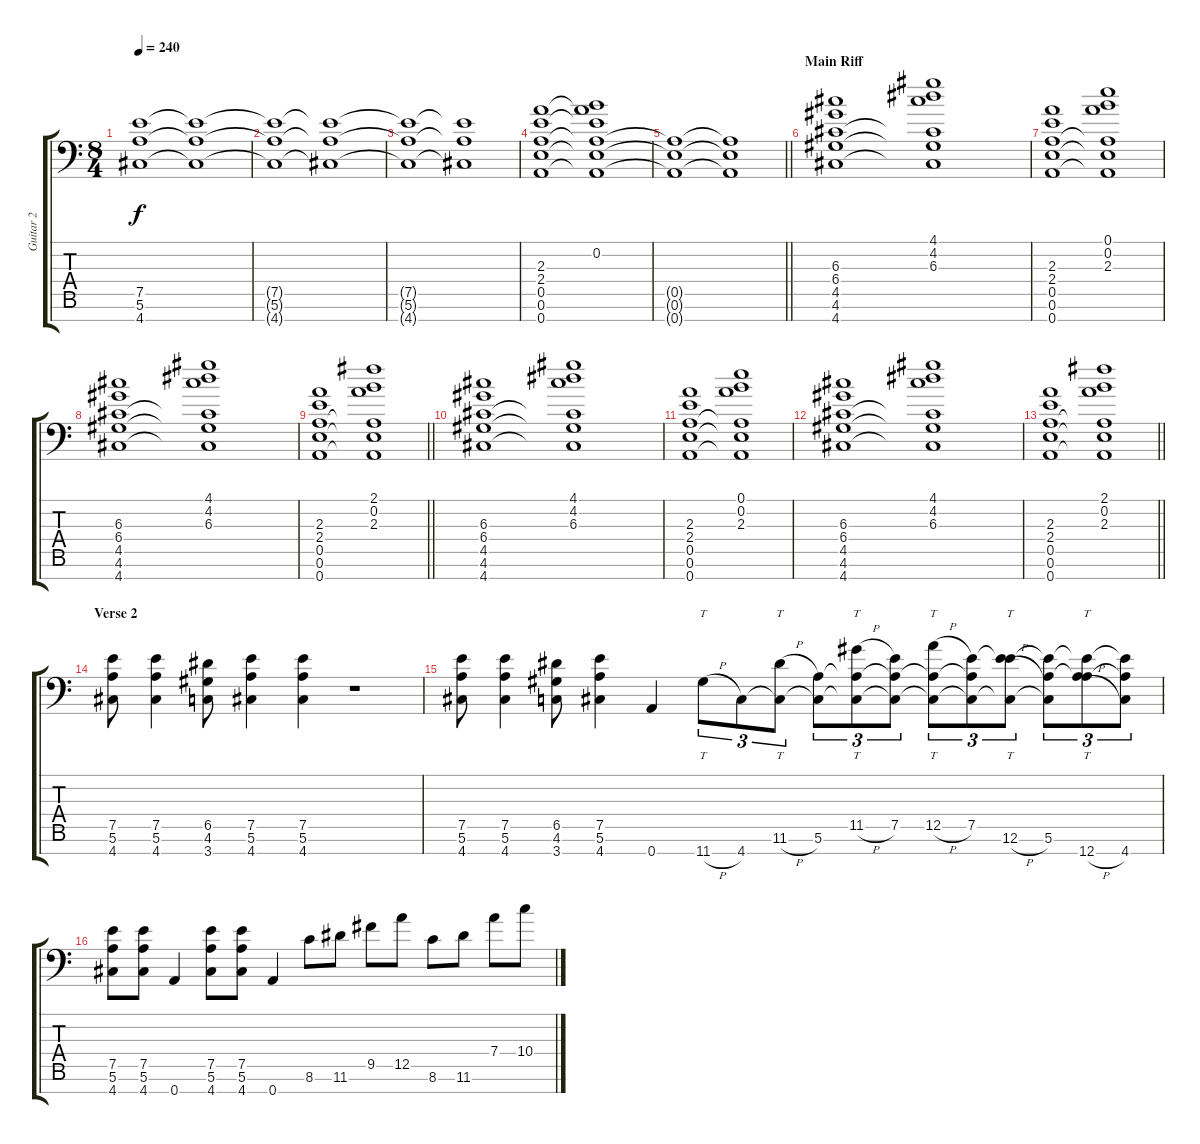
\track ("Guitar 2" "Guitar 2") {instrument overdrivenguitar}
\staff {score tabs}
\tuning (E4 B3 G3 D3 A2 E2 A1) {hide}
\ts (8 4)
\tempo 240
\clef f4
\ks c
(7.5{t} 5.6{t} 4.7{t}).1{dy f} (7.5{t} 5.6{t} 4.7{t}).1 |
(7.5{t} 5.6{t} 4.7{t}).1{volume 0} (7.5{t} 5.6{t} 4.7{t}).1 |
(7.5{t} 5.6{t} 4.7{t}).1 (7.5{t} 5.6{t} 4.7{t}).1 |
(2.3 2.4 0.5 0.6 0.7).1{volume 14} (0.2 2.3{t} 2.4{t} 0.5{t} 0.6{t} 0.7{t}).1 |
\barLineRight lightlight
(0.5{t} 0.6{t} 0.7{t}).1 (0.5{t} 0.6{t} 0.7{t}).1 |
\section ("" "Main Riff")
(6.3 6.4 4.5 4.6 4.7).1 (4.1 4.2 6.3 4.5{t} 4.6{t} 4.7{t}).1 |
(2.3 2.4 0.5 0.6 0.7).1 (0.1 0.2 2.3 0.5{t} 0.6{t} 0.7{t}).1 |
(6.3 6.4 4.5 4.6 4.7).1 (4.1 4.2 6.3 4.5{t} 4.6{t} 4.7{t}).1 |
\barLineRight lightlight
(2.3 2.4 0.5 0.6 0.7).1 (2.1 0.2 2.3 0.5{t} 0.6{t} 0.7{t}).1 |
(6.3 6.4 4.5 4.6 4.7).1 (4.1 4.2 6.3 4.5{t} 4.6{t} 4.7{t}).1 |
(2.3 2.4 0.5 0.6 0.7).1 (0.1 0.2 2.3 0.5{t} 0.6{t} 0.7{t}).1 |
(6.3 6.4 4.5 4.6 4.7).1 (4.1 4.2 6.3 4.5{t} 4.6{t} 4.7{t}).1 |
\barLineRight lightlight
(2.3 2.4 0.5 0.6 0.7).1 (2.1 0.2 2.3 0.5{t} 0.6{t} 0.7{t}).1 |
\section ("" "Verse 2")
(7.5 5.6 4.7).8 (7.5 5.6 4.7).4 (6.5 4.6 3.7).8 (7.5 5.6 4.7).4 (7.5 5.6 4.7).4 r.1 |
(7.5 5.6 4.7).8 (7.5 5.6 4.7).4 (6.5 4.6 3.7).8 (7.5 5.6 4.7).4 0.7.4 11.7{h}.8{tt tu (3 2)} 4.7.8{tu (3 2)} (11.6{h} 4.7{t}).8{tt tu (3 2)} (5.6 4.7{t}).8{tu (3 2)} (11.5{h} 5.6{t} 4.7{t}).8{tt tu (3 2)} (7.5 5.6{t} 4.7{t}).8{tu (3 2)} (12.5{h} 5.6{t} 4.7{t}).8{tt tu (3 2)} (7.5 5.6{t} 4.7{t}).8{tu (3 2)} (7.5{t} 12.6{h} 4.7{t}).8{tt tu (3 2)} (7.5{t} 5.6 4.7{t}).8{tu (3 2)} (7.5{t} 5.6{t} 12.7{h}).8{tt tu (3 2)} (7.5{t} 5.6{t} 4.7).8{tu (3 2)} |
(7.5 5.6 4.7).8 (7.5 5.6 4.7).8 0.7.4 (7.5 5.6 4.7).8 (7.5 5.6 4.7).8 0.7.4 8.6.8 11.6.8 9.5.8 12.5.8 8.6.8 11.6.8 7.4.8 10.4.8
